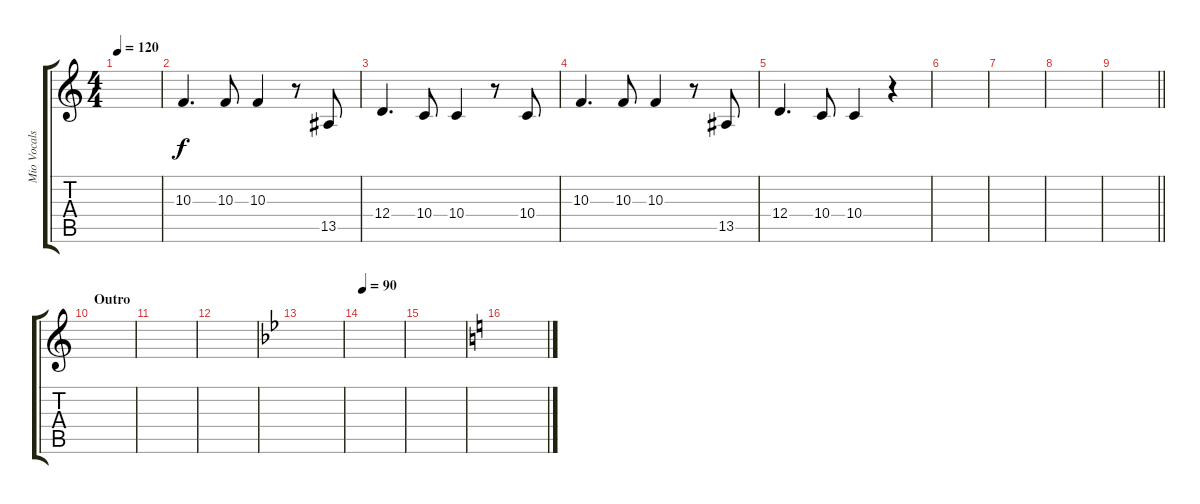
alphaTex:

\track ("Mio Vocals" "Mio Vocals") {instrument choiraahs}
\staff {score tabs}
\tuning (E4 B3 G3 D3 A2 E2) {hide}
\ts (4 4)
\tempo 120
\clef g2
\ks c
|
10.3.4{d} 10.3.8 10.3.4 r.8 13.5.8 |
12.4.4{d} 10.4.8 10.4.4 r.8 10.4.8 |
10.3.4{d} 10.3.8 10.3.4 r.8 13.5.8 |
12.4.4{d} 10.4.8 10.4.4 r.4 |
|
|
|
\barLineRight lightlight
|
\section ("" "Outro")
|
|
|
\ks bb
|
\tempo 90
|
|
\ks c
